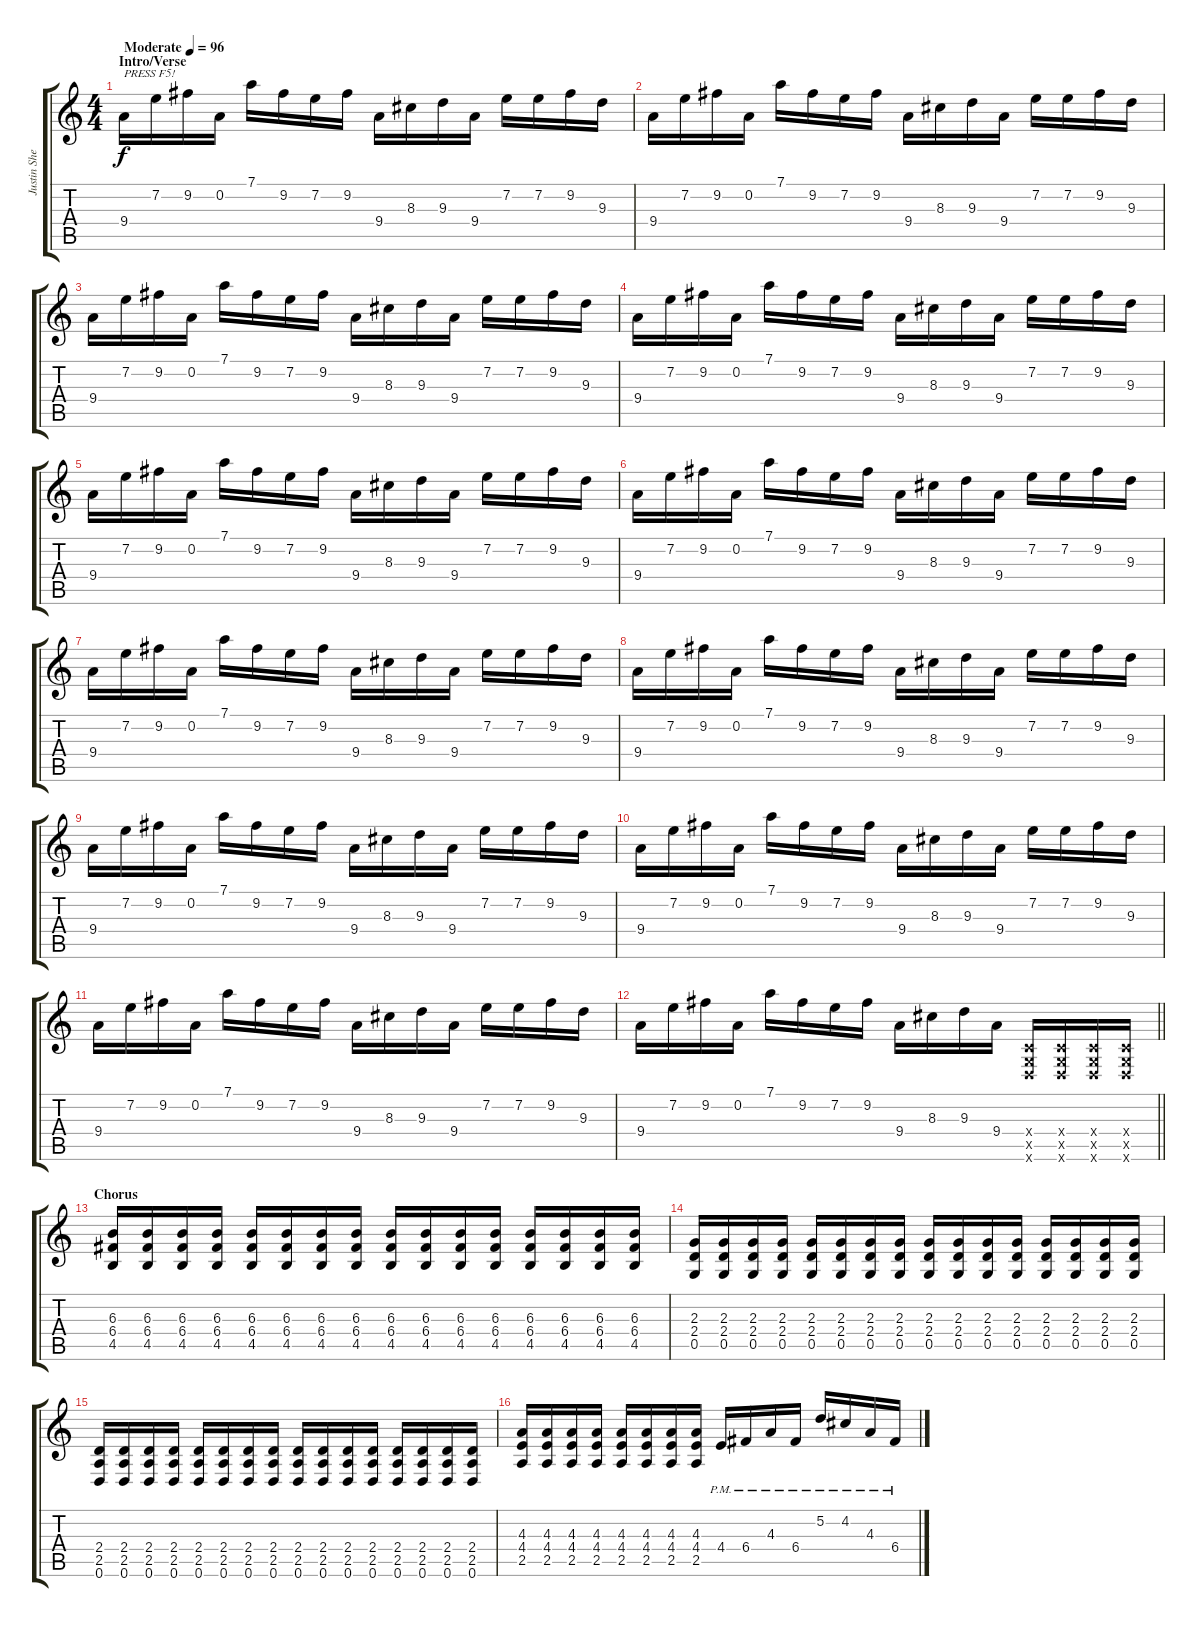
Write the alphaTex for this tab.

\track ("Justin Shekoski" "Justin She") {instrument distortionguitar}
\staff {score tabs}
\tuning (D4 A3 F3 C3 G2 D2) {hide}
\ts (4 4)
\section ("" "Intro/Verse")
\tempo (96 "Moderate")
\clef g2
\ks c
9.4.16{txt "PRESS F5!" dy f instrument distortionguitar} 7.2.16 9.2.16 0.2.16 7.1.16 9.2.16 7.2.16 9.2.16 9.4.16 8.3.16 9.3.16 9.4.16 7.2.16 7.2.16 9.2.16 9.3.16 |
9.4.16 7.2.16 9.2.16 0.2.16 7.1.16 9.2.16 7.2.16 9.2.16 9.4.16 8.3.16 9.3.16 9.4.16 7.2.16 7.2.16 9.2.16 9.3.16 |
9.4.16 7.2.16 9.2.16 0.2.16 7.1.16 9.2.16 7.2.16 9.2.16 9.4.16 8.3.16 9.3.16 9.4.16 7.2.16 7.2.16 9.2.16 9.3.16 |
9.4.16 7.2.16 9.2.16 0.2.16 7.1.16 9.2.16 7.2.16 9.2.16 9.4.16 8.3.16 9.3.16 9.4.16 7.2.16 7.2.16 9.2.16 9.3.16 |
9.4.16 7.2.16 9.2.16 0.2.16 7.1.16 9.2.16 7.2.16 9.2.16 9.4.16 8.3.16 9.3.16 9.4.16 7.2.16 7.2.16 9.2.16 9.3.16 |
9.4.16 7.2.16 9.2.16 0.2.16 7.1.16 9.2.16 7.2.16 9.2.16 9.4.16 8.3.16 9.3.16 9.4.16 7.2.16 7.2.16 9.2.16 9.3.16 |
9.4.16 7.2.16 9.2.16 0.2.16 7.1.16 9.2.16 7.2.16 9.2.16 9.4.16 8.3.16 9.3.16 9.4.16 7.2.16 7.2.16 9.2.16 9.3.16 |
9.4.16 7.2.16 9.2.16 0.2.16 7.1.16 9.2.16 7.2.16 9.2.16 9.4.16 8.3.16 9.3.16 9.4.16 7.2.16 7.2.16 9.2.16 9.3.16 |
9.4.16 7.2.16 9.2.16 0.2.16 7.1.16 9.2.16 7.2.16 9.2.16 9.4.16 8.3.16 9.3.16 9.4.16 7.2.16 7.2.16 9.2.16 9.3.16 |
9.4.16 7.2.16 9.2.16 0.2.16 7.1.16 9.2.16 7.2.16 9.2.16 9.4.16 8.3.16 9.3.16 9.4.16 7.2.16 7.2.16 9.2.16 9.3.16 |
9.4.16 7.2.16 9.2.16 0.2.16 7.1.16 9.2.16 7.2.16 9.2.16 9.4.16 8.3.16 9.3.16 9.4.16 7.2.16 7.2.16 9.2.16 9.3.16 |
\barLineRight lightlight
9.4.16 7.2.16 9.2.16 0.2.16 7.1.16 9.2.16 7.2.16 9.2.16 9.4.16 8.3.16 9.3.16 9.4.16 (0.4{x} 0.5{x} 0.6{x}).16 (0.4{x} 0.5{x} 0.6{x}).16 (0.4{x} 0.5{x} 0.6{x}).16 (0.4{x} 0.5{x} 0.6{x}).16 |
\section ("" "Chorus")
(6.3 6.4 4.5).16 (6.3 6.4 4.5).16 (6.3 6.4 4.5).16 (6.3 6.4 4.5).16 (6.3 6.4 4.5).16 (6.3 6.4 4.5).16 (6.3 6.4 4.5).16 (6.3 6.4 4.5).16 (6.3 6.4 4.5).16 (6.3 6.4 4.5).16 (6.3 6.4 4.5).16 (6.3 6.4 4.5).16 (6.3 6.4 4.5).16 (6.3 6.4 4.5).16 (6.3 6.4 4.5).16 (6.3 6.4 4.5).16 |
(2.3 2.4 0.5).16 (2.3 2.4 0.5).16 (2.3 2.4 0.5).16 (2.3 2.4 0.5).16 (2.3 2.4 0.5).16 (2.3 2.4 0.5).16 (2.3 2.4 0.5).16 (2.3 2.4 0.5).16 (2.3 2.4 0.5).16 (2.3 2.4 0.5).16 (2.3 2.4 0.5).16 (2.3 2.4 0.5).16 (2.3 2.4 0.5).16 (2.3 2.4 0.5).16 (2.3 2.4 0.5).16 (2.3 2.4 0.5).16 |
(2.4 2.5 0.6).16 (2.4 2.5 0.6).16 (2.4 2.5 0.6).16 (2.4 2.5 0.6).16 (2.4 2.5 0.6).16 (2.4 2.5 0.6).16 (2.4 2.5 0.6).16 (2.4 2.5 0.6).16 (2.4 2.5 0.6).16 (2.4 2.5 0.6).16 (2.4 2.5 0.6).16 (2.4 2.5 0.6).16 (2.4 2.5 0.6).16 (2.4 2.5 0.6).16 (2.4 2.5 0.6).16 (2.4 2.5 0.6).16 |
(4.3 4.4 2.5).16 (4.3 4.4 2.5).16 (4.3 4.4 2.5).16 (4.3 4.4 2.5).16 (4.3 4.4 2.5).16 (4.3 4.4 2.5).16 (4.3 4.4 2.5).16 (4.3 4.4 2.5).16 4.4{pm}.16 6.4{pm}.16 4.3{pm}.16 6.4{pm}.16 5.2{pm}.16 4.2{pm}.16 4.3{pm}.16 6.4{pm}.16
